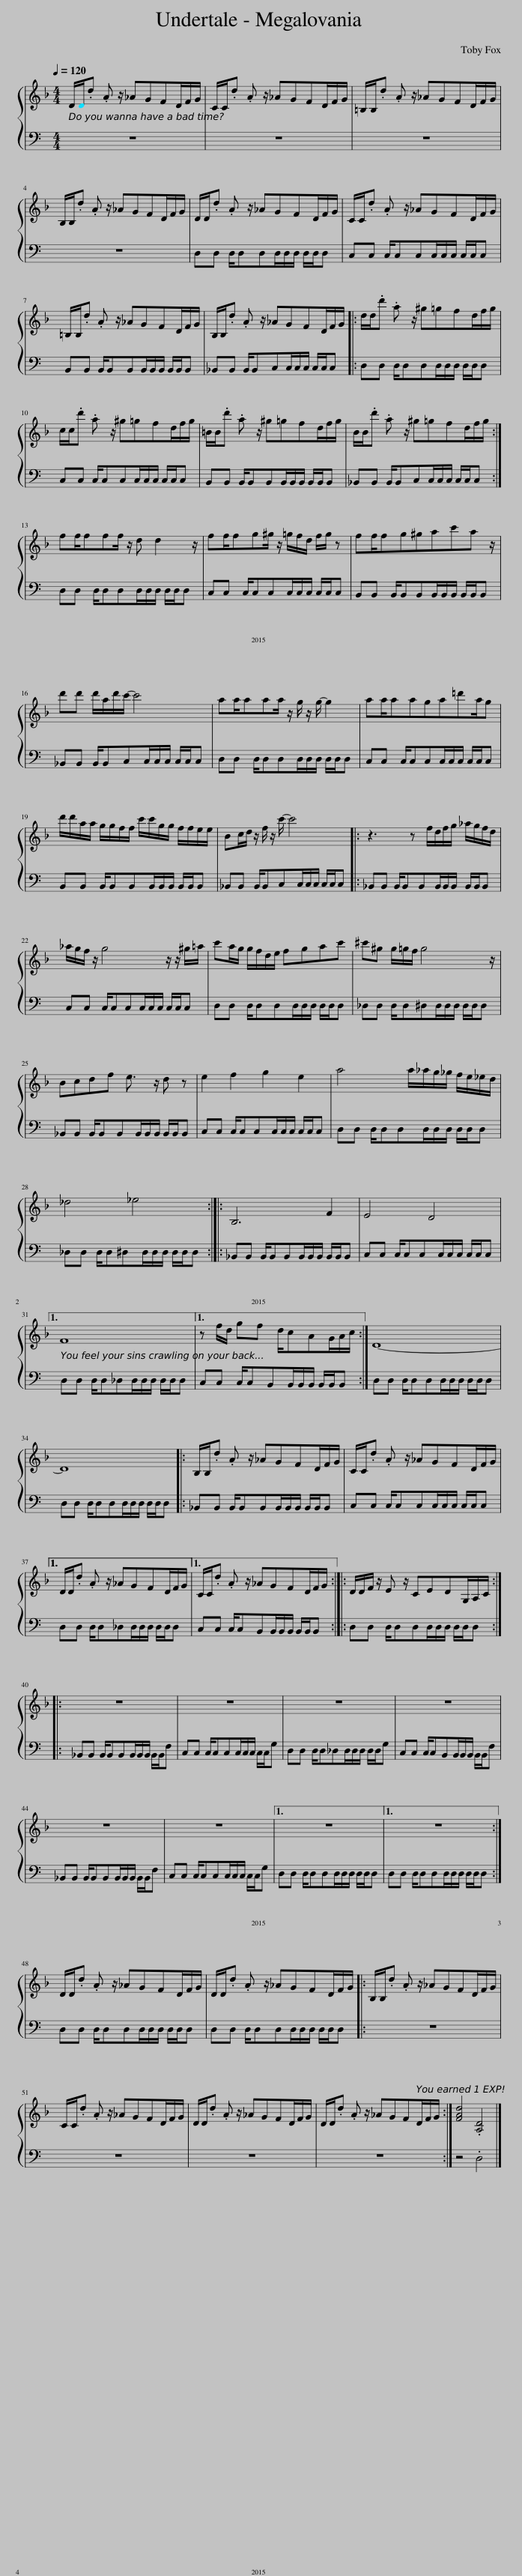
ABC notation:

X:1
%%score { 1 | 2 }
L:1/8
Q:1/4=120
M:4/4
I:linebreak $
K:F
V:1 treble
V:2 bass
V:1
 D/D/.d .A z/ _AGFD/F/G/ | C/C/.d .A z/ _AGFD/F/G/ | =B,/B,/.d .A z/ _AGFD/F/G/ |$ B,/B,/.d .A z/ _AGFD/F/G/ | D/D/.d .A z/ _AGFD/F/G/ | %5
 C/C/.d .A z/ _AGFD/F/G/ |$ =B,/B,/.d .A z/ _AGFD/F/G/ | B,/B,/.d .A z/ _AGFD/F/G/ |: d/d/.d' .a z/ ^g=gfd/f/g/ |$ c/c/.d' .a z/ ^g=gfd/f/g/ | %10
 =B/B/.d' .a z/ ^g=gfd/f/g/ | B/B/.d' .a z/ ^g=gfd/f/g/ :|$ ff/fff/ z/ d d2 z/ | ff/fg^g/ z/ =g/f/d/ f/g/ z | ff/fg^gac'a z/ |$ %15
 d'd' d'/a/d'/c'/- c'4 | aa/aaa/ z/ g/ z/ g/- g2 | aa/aaga=d'a/g |$ d'/d'/a/a/ g/g/f/f/ c'/c'/g/g/ f/f/e/e/ | Bc/d/ z/ f/ z/ c'/- c'4 |: %20
 z3 z f/d/f/g/ _a/g/f/d/ |$ _a/g/f/ z/ g4 z/ z/ ^g/=a/ | c'a/g/ g/f/d/e/ fgac' | ^c'^g g/=g/f/ g4 z/ |$ Bcdf e3/2 z/ d z | %25
 e2 f2 g2 e2 | a4 a/_a/g/_g/ f/e/_e/d/ |$ _d4 _e4 :: B,6 F2 | E4 D4 |1$ %30
 F8 ||1 z f/d/ gf d/cAG/A/c/ :| D8- |$ D8 |: B,/B,/.d .A z/ _AGFD/F/G/ | %35
 C/C/.d .A z/ _AGFD/F/G/ |1$ D/D/.d .A z/ _AGFD/F/G/ ||1 C/C/.d .A z/ _AGFD/F/G/ :: D/D/F/ z/ E z/ CEDG,/A,/C/ ::$ z8 | %40
 z8 | z8 | z8 |$ z8 | z8 |1 %45
 z8 ||1 z8 :|$ D/D/.d .A z/ _AGFD/F/G/ | D/D/.d .A z/ _AGFD/F/G/ |: B,/B,/.d .A z/ _AGFD/F/G/ |$ %50
 C/C/.d .A z/ _AGFD/F/G/ | D/D/.d .A z/ _AGFD/F/G/ | D/D/.d .A z/ _AGFD/F/G/ :| [FAd]4 .[A,D]4 |] %54
V:2
 z8 | z8 | z8 |$ z8 | D,D, D,/D,D,D,/D,/D,/ D,/D,/D, | %5
 C,C, C,/C,C,C,/C,/C,/ C,/C,/C, |$ =B,,B,, B,,/B,,B,,B,,/B,,/B,,/ B,,/B,,/B,, | _B,,B,, B,,/B,,C,C,/C,/C,/ C,/C,/C, |: D,D, D,/D,D,D,/D,/D,/ D,/D,/D, |$ C,C, C,/C,C,C,/C,/C,/ C,/C,/C, | %10
 =B,,B,, B,,/B,,B,,B,,/B,,/B,,/ B,,/B,,/B,, | _B,,B,, B,,/B,,C,C,/C,/C,/ C,/C,/C, :|$ D,D, D,/D,D,D,/D,/D,/ D,/D,/D, | C,C, C,/C,C,C,/C,/C,/ C,/C,/C, | =B,,B,, B,,/B,,B,,B,,/B,,/B,,/ B,,/B,,/B,, |$ %15
 _B,,B,, B,,/B,,C,C,/C,/C,/ C,/C,/C, | D,D, D,/D,D,D,/D,/D,/ D,/D,/D, | C,C, C,/C,C,C,/C,/C,/ C,/C,/C, |$ =B,,B,, B,,/B,,B,,B,,/B,,/B,,/ B,,/B,,/B,, | _B,,B,, B,,/B,,C,C,/C,/C,/ C,/C,/C, |: %20
 _B,,B,, B,,/B,,B,,B,,/B,,/B,,/ B,,/B,,/B,, |$ C,C, C,/C,C,C,/C,/C,/ C,/C,/C, | D,D, D,/D,D,D,/D,/D,/ D,/D,/D, | _D,D, D,/D,^D,D,/D,/D,/ D,/D,/D, |$ _B,,B,, B,,/B,,B,,B,,/B,,/B,,/ B,,/B,,/B,, | %25
 C,C, C,/C,C,C,/C,/C,/ C,/C,/C, | D,D, D,/D,D,D,/D,/D,/ D,/D,/D, |$ _D,D, D,/D,^D,D,/D,/D,/ D,/D,/D, :: _B,,B,, B,,/B,,B,,B,,/B,,/B,,/ B,,/B,,/B,, | C,C, C,/C,C,C,/C,/C,/ C,/C,/C, |1$ %30
 D,D, D,/D,_D,D,/D,/D,/ D,/D,/D, ||1 C,C, C,/C,=B,,B,,/B,,/B,,/ B,,/B,,/B,, :| D,D, D,/D,D,D,/D,/D,/ D,/D,/D, |$ D,D, D,/D,D,D,/D,/D,/ D,/D,/D, |: _B,,B,, B,,/B,,B,,B,,/B,,/B,,/ B,,/B,,/B,, | %35
 C,C, C,/C,C,C,/C,/C,/ C,/C,/C, |1$ D,D, D,/D,_D,D,/D,/D,/ D,/D,/D, ||1 C,C, C,/C,=B,,B,,/B,,/B,,/ B,,/B,,/B,, :: D,D, D,/D,D,D,/D,/D,/ D,/D,/D, ::$ _B,,B,, B,,/B,,B,,B,,/B,,/B,,/ B,,/B,,/F, | %40
 C,C, C,/C,C,C,/C,/C,/ C,/C,/G, | D,D, D,/D,_D,D,/D,/D,/ D,/D,/G, | C,C, C,/C,=B,,B,,/B,,/B,,/ B,,/B,,/F, |$ _B,,B,, B,,/B,,B,,B,,/B,,/B,,/ B,,/B,,/F, | C,C, C,/C,C,C,/C,/C,/ C,/C,/G, |1 %45
 D,D, D,/D,D,D,/D,/D,/ D,/D,/D, ||1 D,D, D,/D,D,D,/D,/D,/ D,/D,/D, :|$ D,D, D,/D,D,D,/D,/D,/ D,/D,/D, | D,D, D,/D,D,D,/D,/D,/ D,/D,/D, |: z8 |$ %50
 z8 | z8 | z8 :| z4 .D,4 |] %54
